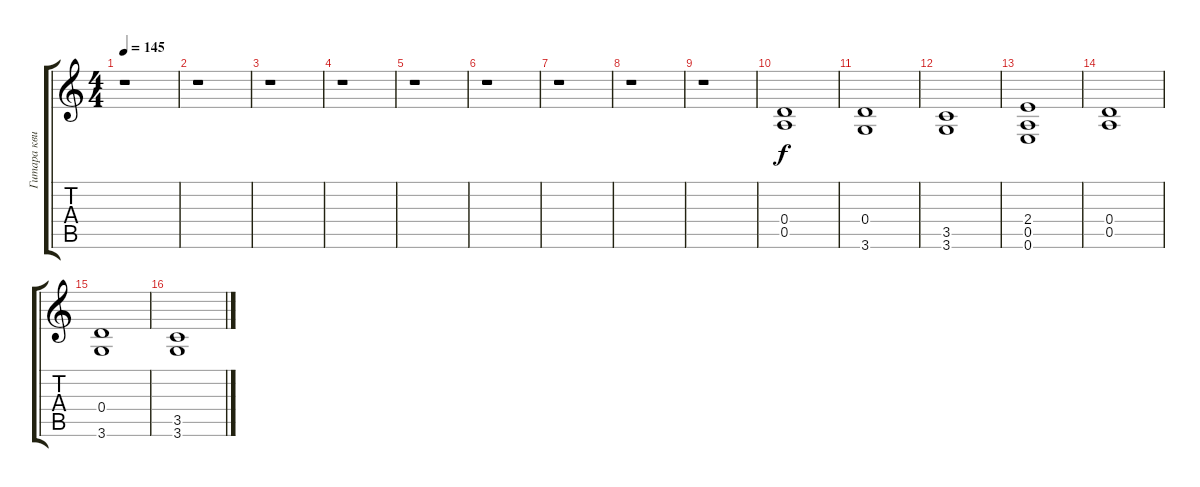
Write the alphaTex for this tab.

\track ("Гитара квинты" "Гитара кви") {instrument distortionguitar}
\staff {score tabs}
\tuning (E4 B3 G3 D3 A2 E2) {hide}
\ts (4 4)
\tempo 145
\clef g2
\ks c
r.1{dy f} |
r.1 |
r.1 |
r.1 |
r.1 |
r.1 |
r.1 |
r.1 |
r.1 |
(0.4 0.5).1 |
(0.4 3.6).1 |
(3.5 3.6).1 |
(2.4 0.5 0.6).1 |
(0.4 0.5).1 |
(0.4 3.6).1 |
(3.5 3.6).1
